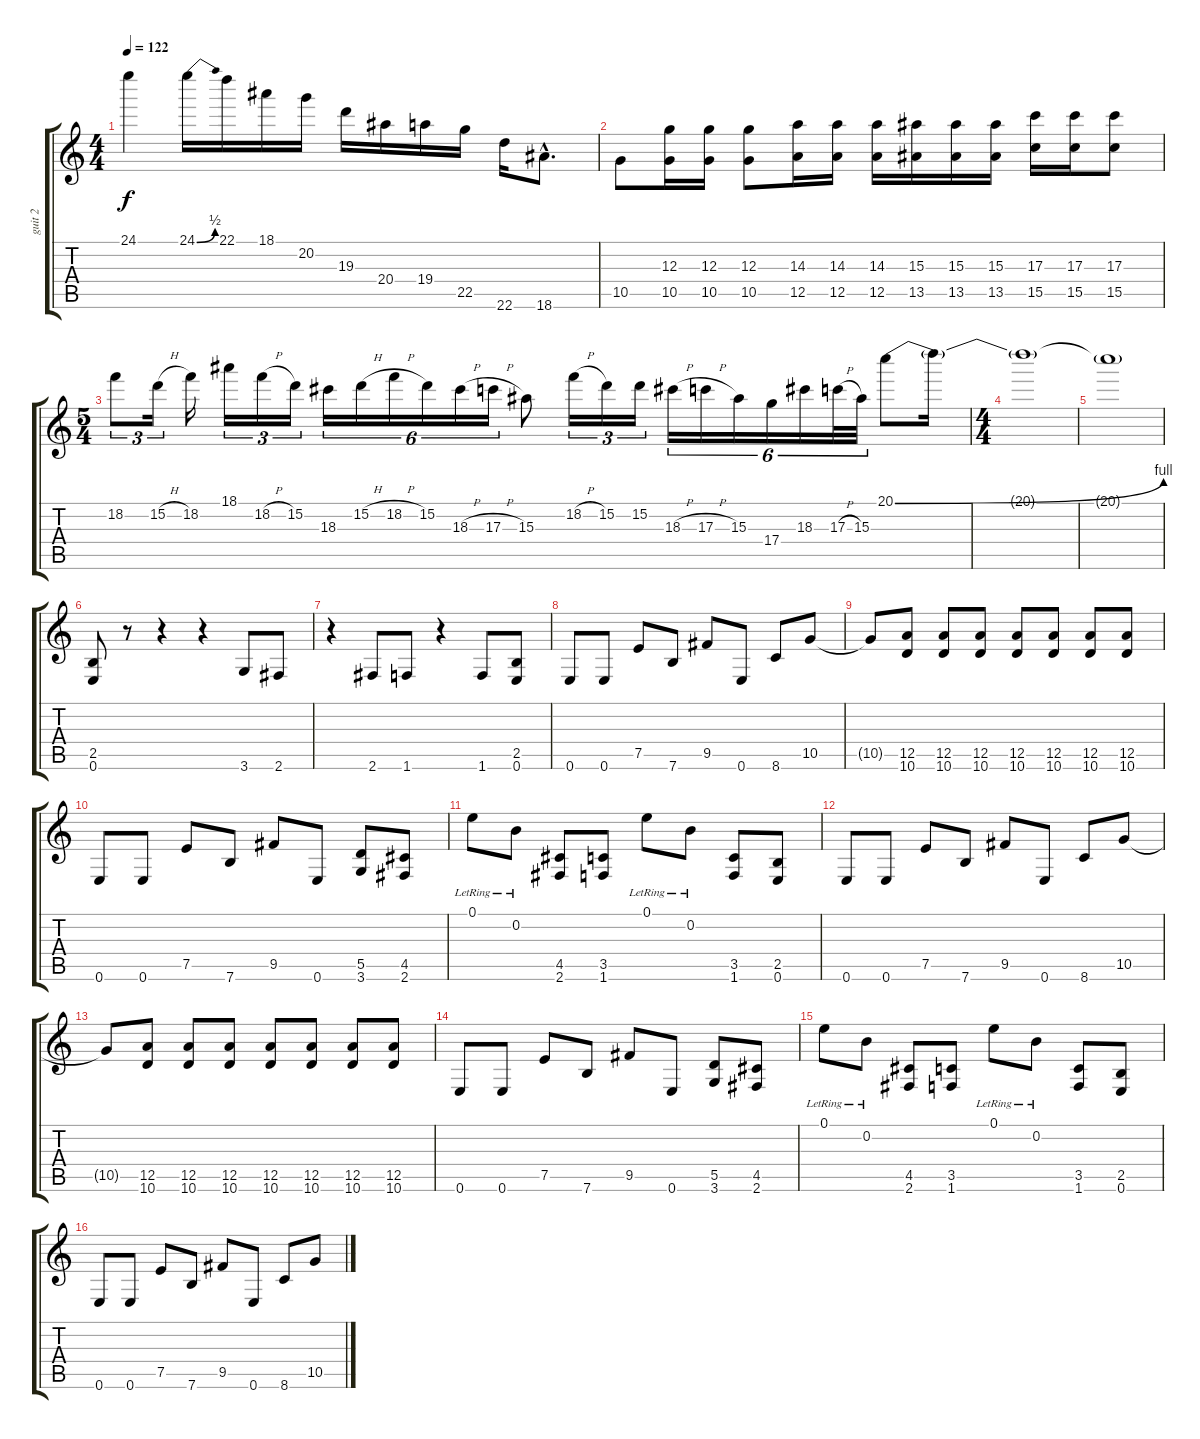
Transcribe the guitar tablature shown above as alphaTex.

\track ("guit 2" "guit 2") {instrument distortionguitar}
\staff {score tabs}
\tuning (E4 B3 G3 D3 A2 E2) {hide}
\ts (4 4)
\tempo 122
\clef g2
\ks c
24.1{t}.4{dy f} 24.1{be (bend 0 0 60 2)}.16 22.1.16 18.1.16 20.2.16 19.3.16 20.4.16 19.4.16 22.5.16 22.6.16 18.6{hac}.8{d} |
10.5.8 (12.3 10.5).16 (12.3 10.5).16 (12.3 10.5).8 (14.3 12.5).16 (14.3 12.5).16 (14.3 12.5).16 (15.3 13.5).16 (15.3 13.5).16 (15.3 13.5).16 (17.3 15.5).16 (17.3 15.5).16 (17.3 15.5).8 |
\ts (5 4)
18.2.8{tu (3 2)} 15.2{h}.16{tu (3 2)} 18.2.16 18.1.16{tu (3 2)} 18.2{h}.16{tu (3 2)} 15.2.16{tu (3 2)} 18.3.16{tu (6 4)} 15.2{h}.16{tu (6 4)} 18.2{h}.16{tu (6 4)} 15.2.16{tu (6 4)} 18.3{h}.16{tu (6 4)} 17.3{h}.16{tu (6 4)} 15.3.8 18.2{h}.16{tu (3 2)} 15.2.16{tu (3 2)} 15.2.16{tu (3 2)} 18.3{h}.16{tu (6 4)} 17.3{h}.16{tu (6 4)} 15.3.16{tu (6 4)} 17.4.16{tu (6 4)} 18.3.16{tu (6 4)} 17.3{h}.32{tu (6 4)} 15.3.32{tu (6 4)} 20.1{be (bend 0 0 60 4)}.8 20.1{t}.16 |
\ts (4 4)
20.1{t}.1 |
20.1{t}.1 |
(2.5 0.6).8 r.8 r.4 r.4 3.6.8 2.6.8 |
r.4 2.6.8 1.6.8 r.4 1.6.8 (2.5 0.6).8 |
0.6.8 0.6.8 7.5.8 7.6.8 9.5.8 0.6.8 8.6.8 10.5.8 |
10.5{t}.8 (12.5 10.6).8 (12.5 10.6).8 (12.5 10.6).8 (12.5 10.6).8 (12.5 10.6).8 (12.5 10.6).8 (12.5 10.6).8 |
0.6.8 0.6.8 7.5.8 7.6.8 9.5.8 0.6.8 (5.5 3.6).8 (4.5 2.6).8 |
0.1{lr}.8 0.2{lr}.8 (4.5 2.6).8 (3.5 1.6).8 0.1{lr}.8 0.2{lr}.8 (3.5 1.6).8 (2.5 0.6).8 |
0.6.8 0.6.8 7.5.8 7.6.8 9.5.8 0.6.8 8.6.8 10.5.8 |
10.5{t}.8 (12.5 10.6).8 (12.5 10.6).8 (12.5 10.6).8 (12.5 10.6).8 (12.5 10.6).8 (12.5 10.6).8 (12.5 10.6).8 |
0.6.8 0.6.8 7.5.8 7.6.8 9.5.8 0.6.8 (5.5 3.6).8 (4.5 2.6).8 |
0.1{lr}.8 0.2{lr}.8 (4.5 2.6).8 (3.5 1.6).8 0.1{lr}.8 0.2{lr}.8 (3.5 1.6).8 (2.5 0.6).8 |
0.6.8 0.6.8 7.5.8 7.6.8 9.5.8 0.6.8 8.6.8 10.5.8
